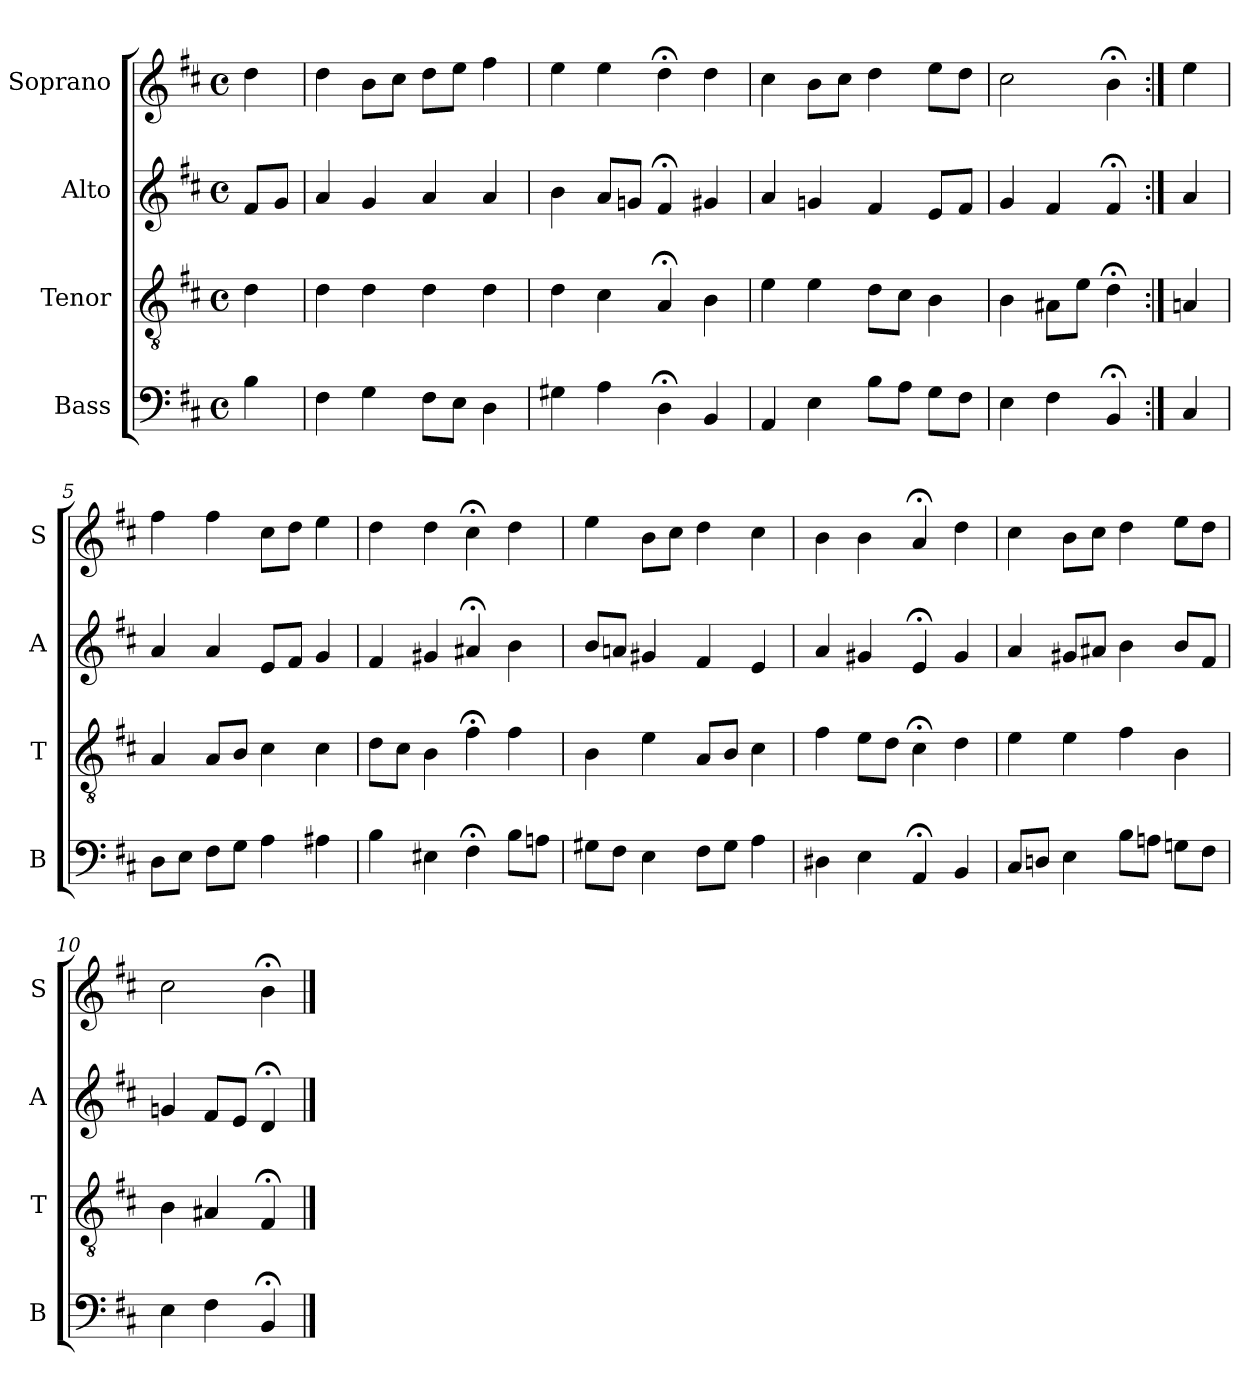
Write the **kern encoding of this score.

**kern	**kern	**kern	**kern
*part4	*part3	*part2	*part1
*staff4	*staff3	*staff2	*staff1
*I"Bass	*I"Tenor	*I"Alto	*I"Soprano
*I'B	*I'T	*I'A	*I'S
*clefF4	*clefGv2	*clefG2	*clefG2
*k[f#c#]	*k[f#c#]	*k[f#c#]	*k[f#c#]
*b:	*b:	*b:	*b:
*M4/4	*M4/4	*M4/4	*M4/4
*met(c)	*met(c)	*met(c)	*met(c)
*MM100	*MM100	*MM100	*MM100
=	=	=	=
4B	4d	8f#L	4dd
.	.	8gJ	.
=1	=1	=1	=1
4F#	4d	4a	4dd
4G	4d	4g	8bL
.	.	.	8cc#J
8F#L	4d	4a	8ddL
8EJ	.	.	8eeJ
4D	4d	4a	4ff#
=2	=2	=2	=2
4G#X	4d	4b	4ee
4A	4c#	8aL	4ee
.	.	8gnJ	.
4D;<	4A;<	4f#;<	4dd;<
4BB	4B	4g#X	4dd
=3	=3	=3	=3
4AA	4e	4a	4cc#
4E	4e	4gn	8bL
.	.	.	8cc#J
8BL	8dL	4f#	4dd
8AJ	8c#J	.	.
8GL	4B	8eL	8eeL
8F#J	.	8f#J	8ddJ
=4	=4	=4	=4
4E	4B	4g	2cc#
4F#	8A#XL	4f#i	.
.	8eJ	.	.
4BB;<	4d;<	4f#;<i	4b;<i
=:|!	=:|!	=:|!	=:|!
4C#	4An	4ai	4eei
=5	=5	=5	=5
8DL	4A	4a	4ff#
8EJ	.	.	.
8F#L	8AL	4a	4ff#
8GJ	8BJ	.	.
4A	4c#	8eL	8cc#L
.	.	8f#J	8ddJ
4A#X	4c#	4g	4ee
=6	=6	=6	=6
4B	8dL	4f#	4dd
.	8c#J	.	.
4E#X	4B	4g#X	4dd
4F#;<	4f#;<	4a#X;<	4cc#;<
8BL	4f#	4b	4dd
8AnJ	.	.	.
=7	=7	=7	=7
8G#XL	4B	8bL	4ee
8F#J	.	8anJ	.
4E	4e	4g#X	8bL
.	.	.	8cc#J
8F#L	8AL	4f#	4dd
8G#J	8BJ	.	.
4A	4c#	4e	4cc#
=8	=8	=8	=8
4D#X	4f#	4a	4b
4E	8eL	4g#X	4b
.	8dJ	.	.
4AA;<	4c#;<	4e;<	4a;<
4BB	4d	4g#	4dd
=9	=9	=9	=9
8C#L	4e	4a	4cc#
8DnJ	.	.	.
4E	4e	8g#XL	8bL
.	.	8a#XJ	8cc#J
8BL	4f#	4b	4dd
8AnJ	.	.	.
8GnL	4B	8bL	8eeL
8F#J	.	8f#J	8ddJ
=10	=10	=10	=10
4E	4B	4gn	2cc#
4F#	4A#X	8f#L	.
.	.	8eJ	.
4BB;<	4F#;<	4d;<	4b;<
==	==	==	==
*-	*-	*-	*-
